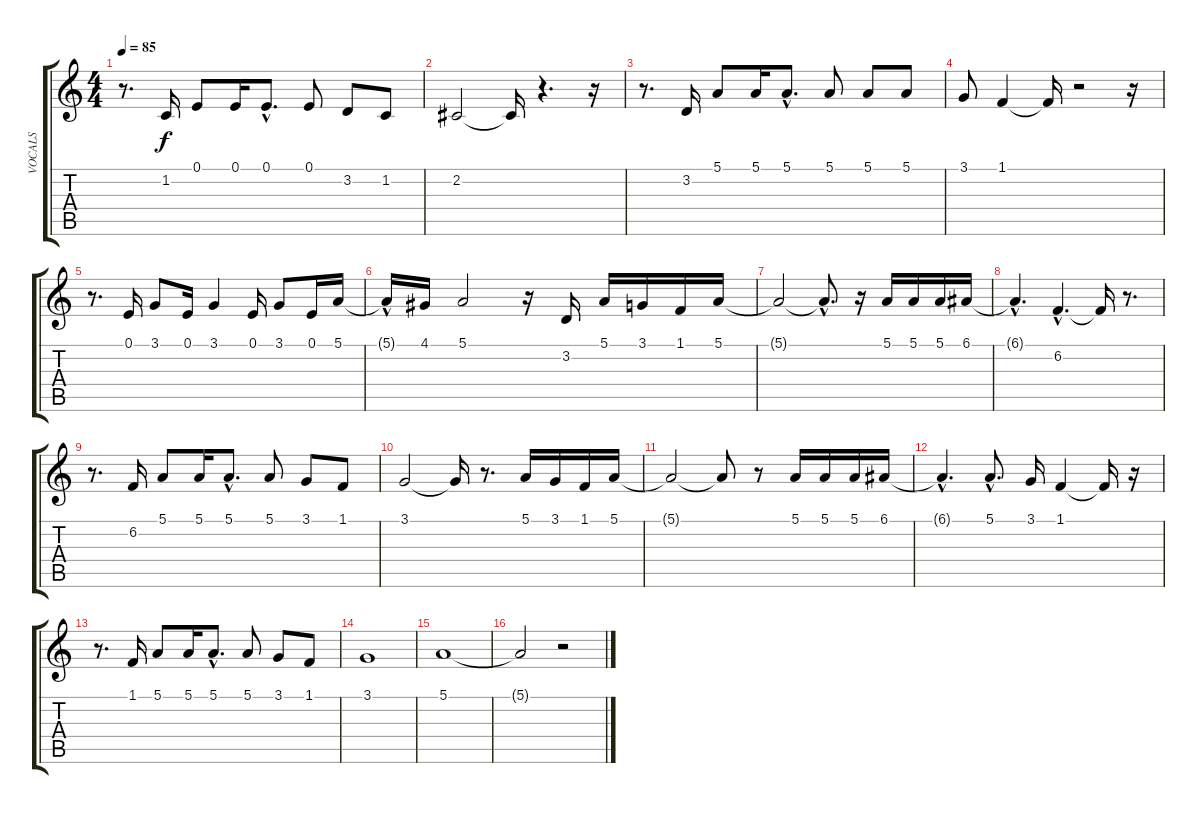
\track ("VOCALS" "VOCALS") {instrument tangoaccordion}
\staff {score tabs}
\tuning (E4 B3 G3 D3 A2 E2) {hide}
\ts (4 4)
\tempo 85
\clef g2
\ks c
r.8{d dy f} 1.2.16 0.1.8 0.1.16 0.1{hac}.8{d} 0.1.8 3.2.8 1.2.8 |
2.2.2 2.2{t}.16 r.4{d} r.16 |
r.8{d} 3.2.16 5.1.8 5.1.16 5.1{hac}.8{d} 5.1.8 5.1.8 5.1.8 |
3.1.8 1.1.4 1.1{t}.16 r.2 r.16 |
r.8{d} 0.1.16 3.1.8 0.1.16 3.1.4 0.1.16 3.1.8 0.1.16 5.1.16 |
5.1{hac t}.16 4.1.16 5.1.2 r.16 3.2.16 5.1.16 3.1.16 1.1.16 5.1.16 |
5.1{t}.2 5.1{hac t}.8{d} r.16 5.1.16 5.1.16 5.1.16 6.1.16 |
6.1{hac t}.4{d} 6.2{hac}.4{d} 6.2{t}.16 r.8{d} |
r.8{d} 6.2.16 5.1.8 5.1.16 5.1{hac}.8{d} 5.1.8 3.1.8 1.1.8 |
3.1.2 3.1{t}.16 r.8{d} 5.1.16 3.1.16 1.1.16 5.1.16 |
5.1{t}.2 5.1{t}.8 r.8 5.1.16 5.1.16 5.1.16 6.1.16 |
6.1{hac t}.4{d} 5.1{hac}.8{d} 3.1.16 1.1.4 1.1{t}.16 r.16 |
r.8{d} 1.1.16 5.1.8 5.1.16 5.1{hac}.8{d} 5.1.8 3.1.8 1.1.8 |
3.1.1 |
5.1.1 |
5.1{t}.2 r.2
